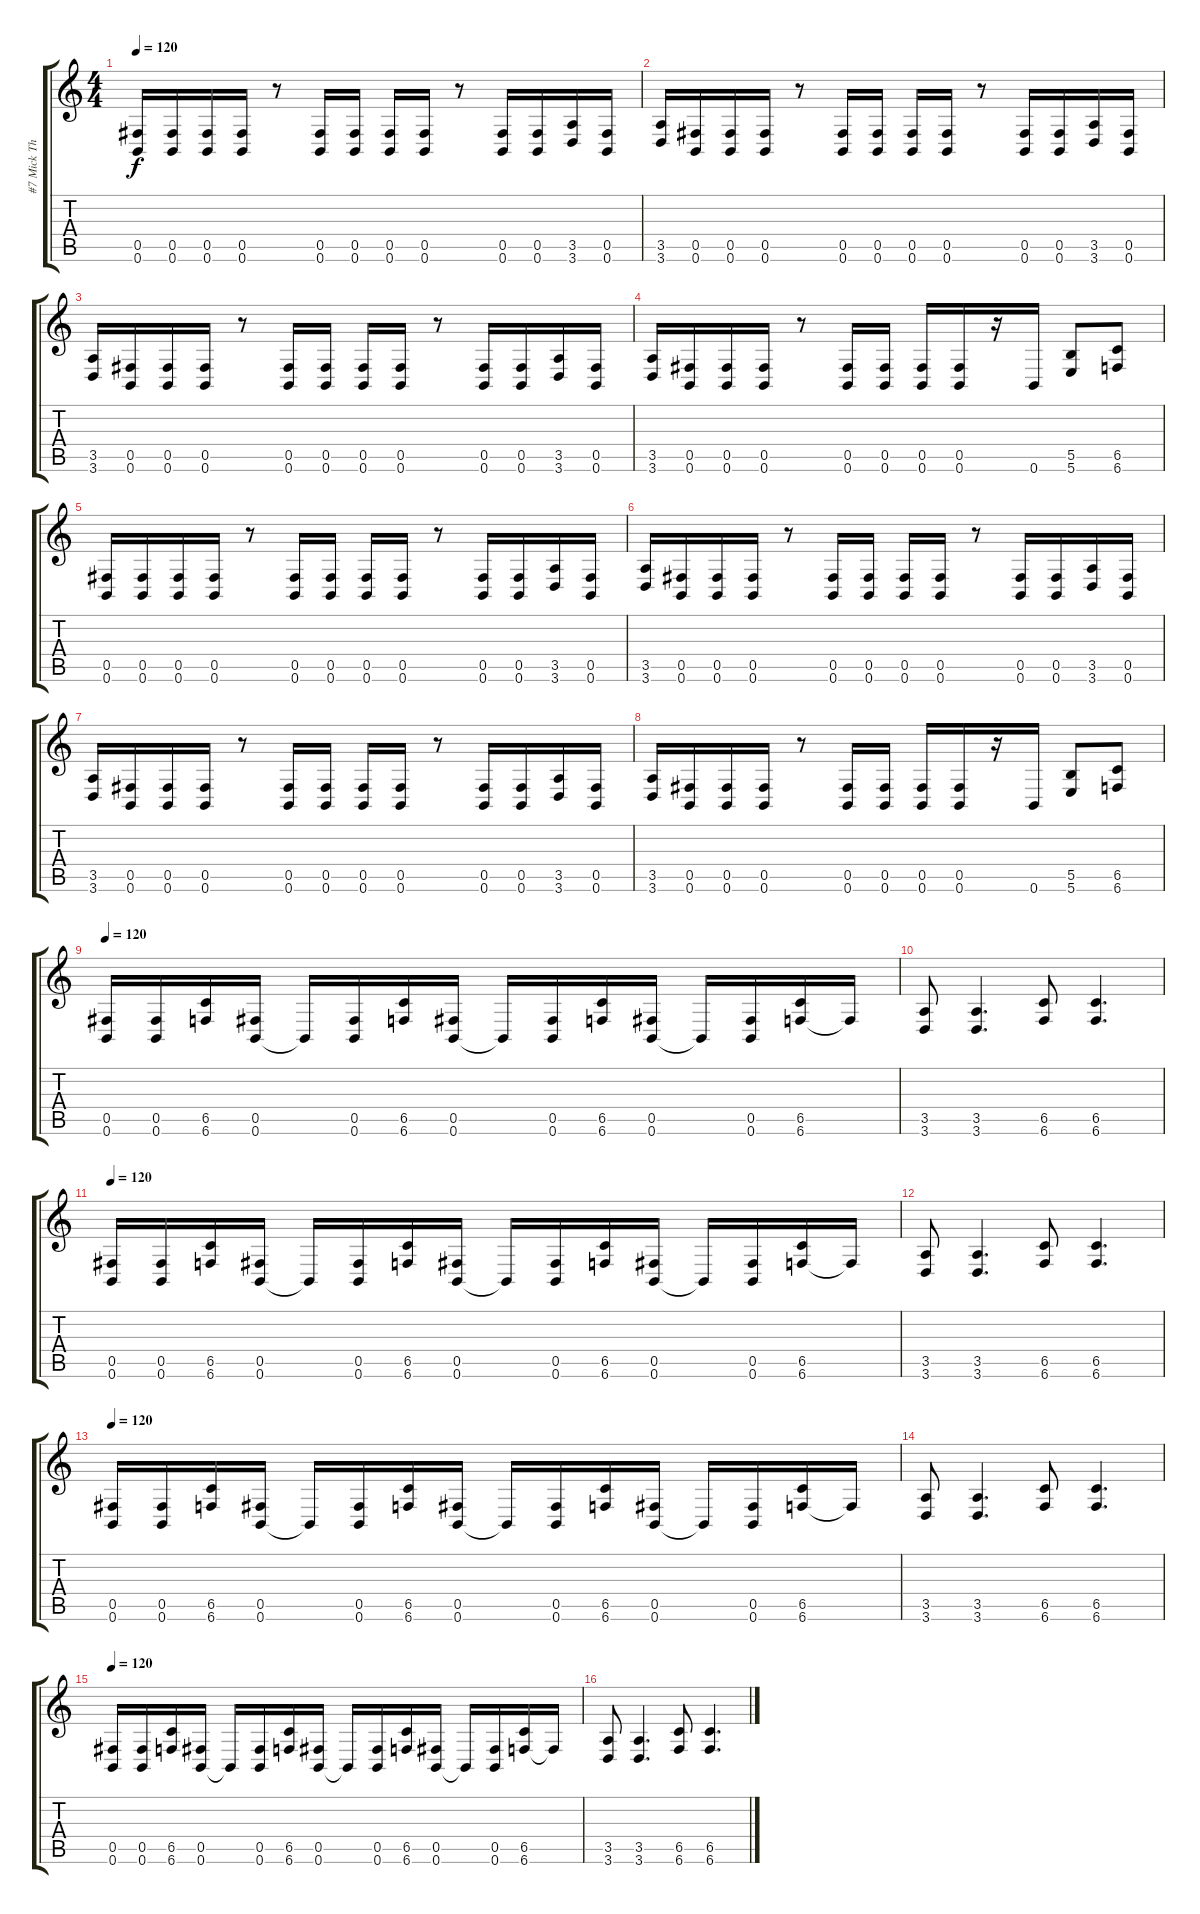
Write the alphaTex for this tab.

\track ("#7 Mick Thomson" "#7 Mick Th") {instrument distortionguitar}
\staff {score tabs}
\tuning (Db4 Ab3 E3 B2 Gb2 B1) {hide}
\ts (4 4)
\tempo 120
\clef g2
\ks c
(0.5 0.6).16{dy f} (0.5 0.6).16 (0.5 0.6).16 (0.5 0.6).16 r.8 (0.5 0.6).16 (0.5 0.6).16 (0.5 0.6).16 (0.5 0.6).16 r.8 (0.5 0.6).16 (0.5 0.6).16 (3.5 3.6).16 (0.5 0.6).16 |
(3.5 3.6).16 (0.5 0.6).16 (0.5 0.6).16 (0.5 0.6).16 r.8 (0.5 0.6).16 (0.5 0.6).16 (0.5 0.6).16 (0.5 0.6).16 r.8 (0.5 0.6).16 (0.5 0.6).16 (3.5 3.6).16 (0.5 0.6).16 |
(3.5 3.6).16 (0.5 0.6).16 (0.5 0.6).16 (0.5 0.6).16 r.8 (0.5 0.6).16 (0.5 0.6).16 (0.5 0.6).16 (0.5 0.6).16 r.8 (0.5 0.6).16 (0.5 0.6).16 (3.5 3.6).16 (0.5 0.6).16 |
(3.5 3.6).16 (0.5 0.6).16 (0.5 0.6).16 (0.5 0.6).16 r.8 (0.5 0.6).16 (0.5 0.6).16 (0.5 0.6).16 (0.5 0.6).16 r.16 0.6.16 (5.5 5.6).8 (6.5 6.6).8 |
(0.5 0.6).16 (0.5 0.6).16 (0.5 0.6).16 (0.5 0.6).16 r.8 (0.5 0.6).16 (0.5 0.6).16 (0.5 0.6).16 (0.5 0.6).16 r.8 (0.5 0.6).16 (0.5 0.6).16 (3.5 3.6).16 (0.5 0.6).16 |
(3.5 3.6).16 (0.5 0.6).16 (0.5 0.6).16 (0.5 0.6).16 r.8 (0.5 0.6).16 (0.5 0.6).16 (0.5 0.6).16 (0.5 0.6).16 r.8 (0.5 0.6).16 (0.5 0.6).16 (3.5 3.6).16 (0.5 0.6).16 |
(3.5 3.6).16 (0.5 0.6).16 (0.5 0.6).16 (0.5 0.6).16 r.8 (0.5 0.6).16 (0.5 0.6).16 (0.5 0.6).16 (0.5 0.6).16 r.8 (0.5 0.6).16 (0.5 0.6).16 (3.5 3.6).16 (0.5 0.6).16 |
(3.5 3.6).16 (0.5 0.6).16 (0.5 0.6).16 (0.5 0.6).16 r.8 (0.5 0.6).16 (0.5 0.6).16 (0.5 0.6).16 (0.5 0.6).16 r.16 0.6.16 (5.5 5.6).8 (6.5 6.6).8 |
\tempo 120
(0.5 0.6).16 (0.5 0.6).16 (6.5 6.6).16 (0.5 0.6).16 0.6{t}.16 (0.5 0.6).16 (6.5 6.6).16 (0.5 0.6).16 0.6{t}.16 (0.5 0.6).16 (6.5 6.6).16 (0.5 0.6).16 0.6{t}.16 (0.5 0.6).16 (6.5 6.6).16 6.6{t}.16 |
(3.5 3.6).8 (3.5 3.6).4{d} (6.5 6.6).8 (6.5 6.6).4{d} |
\tempo 120
(0.5 0.6).16 (0.5 0.6).16 (6.5 6.6).16 (0.5 0.6).16 0.6{t}.16 (0.5 0.6).16 (6.5 6.6).16 (0.5 0.6).16 0.6{t}.16 (0.5 0.6).16 (6.5 6.6).16 (0.5 0.6).16 0.6{t}.16 (0.5 0.6).16 (6.5 6.6).16 6.6{t}.16 |
(3.5 3.6).8 (3.5 3.6).4{d} (6.5 6.6).8 (6.5 6.6).4{d} |
\tempo 120
(0.5 0.6).16 (0.5 0.6).16 (6.5 6.6).16 (0.5 0.6).16 0.6{t}.16 (0.5 0.6).16 (6.5 6.6).16 (0.5 0.6).16 0.6{t}.16 (0.5 0.6).16 (6.5 6.6).16 (0.5 0.6).16 0.6{t}.16 (0.5 0.6).16 (6.5 6.6).16 6.6{t}.16 |
(3.5 3.6).8 (3.5 3.6).4{d} (6.5 6.6).8 (6.5 6.6).4{d} |
\tempo 120
(0.5 0.6).16 (0.5 0.6).16 (6.5 6.6).16 (0.5 0.6).16 0.6{t}.16 (0.5 0.6).16 (6.5 6.6).16 (0.5 0.6).16 0.6{t}.16 (0.5 0.6).16 (6.5 6.6).16 (0.5 0.6).16 0.6{t}.16 (0.5 0.6).16 (6.5 6.6).16 6.6{t}.16 |
(3.5 3.6).8 (3.5 3.6).4{d} (6.5 6.6).8 (6.5 6.6).4{d}
